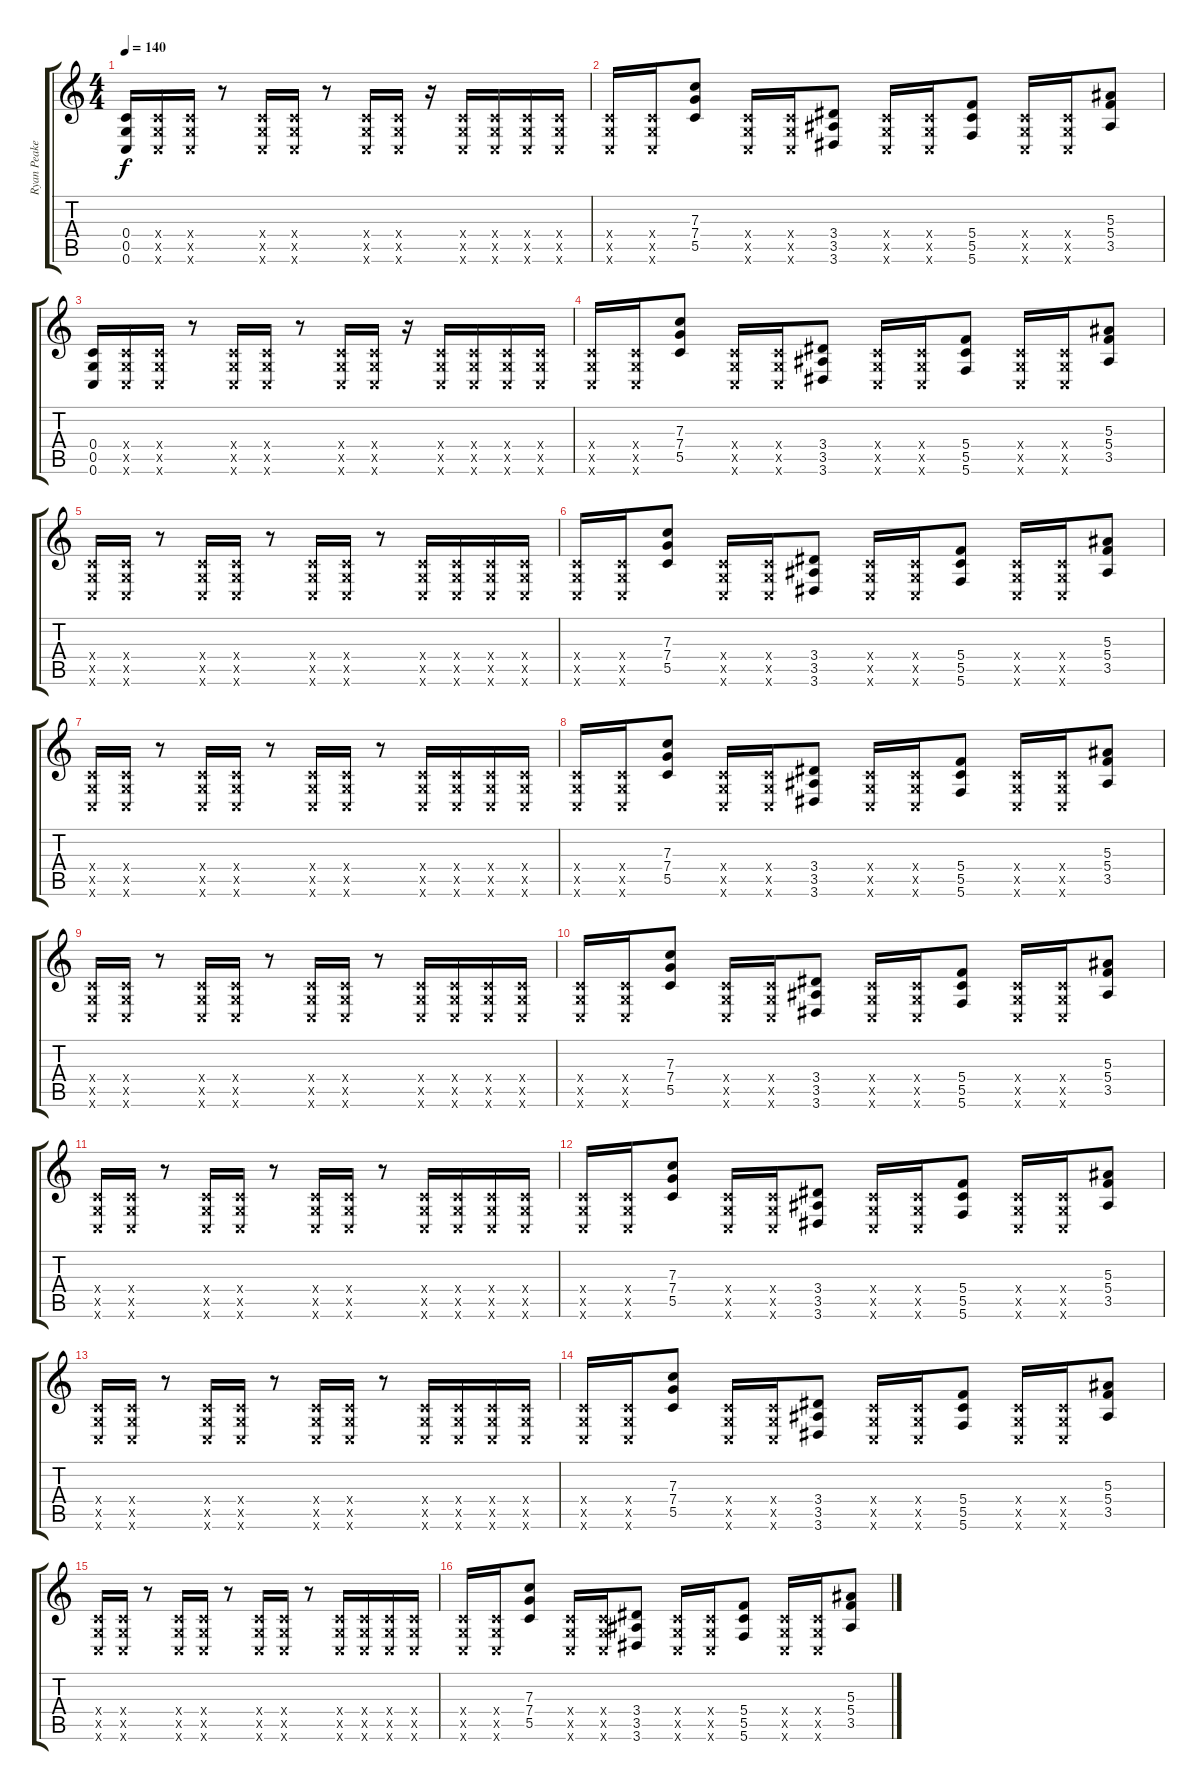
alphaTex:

\track ("Ryan Peake" "Ryan Peake") {instrument distortionguitar}
\staff {score tabs}
\tuning (D4 A3 F3 C3 G2 C2) {hide}
\ts (4 4)
\tempo 140
\clef g2
\ks c
(0.4 0.5 0.6).16{dy f} (0.4{x} 0.5{x} 0.6{x}).16 (0.4{x} 0.5{x} 0.6{x}).16 r.8 (0.4{x} 0.5{x} 0.6{x}).16 (0.4{x} 0.5{x} 0.6{x}).16 r.8 (0.4{x} 0.5{x} 0.6{x}).16 (0.4{x} 0.5{x} 0.6{x}).16 r.16 (0.4{x} 0.5{x} 0.6{x}).16 (0.4{x} 0.5{x} 0.6{x}).16 (0.4{x} 0.5{x} 0.6{x}).16 (0.4{x} 0.5{x} 0.6{x}).16 |
(0.4{x} 0.5{x} 0.6{x}).16 (0.4{x} 0.5{x} 0.6{x}).16 (7.3 7.4 5.5).8 (0.4{x} 0.5{x} 0.6{x}).16 (0.4{x} 0.5{x} 0.6{x}).16 (3.4 3.5 3.6).8 (0.4{x} 0.5{x} 0.6{x}).16 (0.4{x} 0.5{x} 0.6{x}).16 (5.4 5.5 5.6).8 (0.4{x} 0.5{x} 0.6{x}).16 (0.4{x} 0.5{x} 0.6{x}).16 (5.3 5.4 3.5).8 |
(0.4 0.5 0.6).16 (0.4{x} 0.5{x} 0.6{x}).16 (0.4{x} 0.5{x} 0.6{x}).16 r.8 (0.4{x} 0.5{x} 0.6{x}).16 (0.4{x} 0.5{x} 0.6{x}).16 r.8 (0.4{x} 0.5{x} 0.6{x}).16 (0.4{x} 0.5{x} 0.6{x}).16 r.16 (0.4{x} 0.5{x} 0.6{x}).16 (0.4{x} 0.5{x} 0.6{x}).16 (0.4{x} 0.5{x} 0.6{x}).16 (0.4{x} 0.5{x} 0.6{x}).16 |
(0.4{x} 0.5{x} 0.6{x}).16 (0.4{x} 0.5{x} 0.6{x}).16 (7.3 7.4 5.5).8 (0.4{x} 0.5{x} 0.6{x}).16 (0.4{x} 0.5{x} 0.6{x}).16 (3.4 3.5 3.6).8 (0.4{x} 0.5{x} 0.6{x}).16 (0.4{x} 0.5{x} 0.6{x}).16 (5.4 5.5 5.6).8 (0.4{x} 0.5{x} 0.6{x}).16 (0.4{x} 0.5{x} 0.6{x}).16 (5.3 5.4 3.5).8 |
(0.4{x} 0.5{x} 0.6{x}).16 (0.4{x} 0.5{x} 0.6{x}).16 r.8 (0.4{x} 0.5{x} 0.6{x}).16 (0.4{x} 0.5{x} 0.6{x}).16 r.8 (0.4{x} 0.5{x} 0.6{x}).16 (0.4{x} 0.5{x} 0.6{x}).16 r.8 (0.4{x} 0.5{x} 0.6{x}).16 (0.4{x} 0.5{x} 0.6{x}).16 (0.4{x} 0.5{x} 0.6{x}).16 (0.4{x} 0.5{x} 0.6{x}).16 |
(0.4{x} 0.5{x} 0.6{x}).16 (0.4{x} 0.5{x} 0.6{x}).16 (7.3 7.4 5.5).8 (0.4{x} 0.5{x} 0.6{x}).16 (0.4{x} 0.5{x} 0.6{x}).16 (3.4 3.5 3.6).8 (0.4{x} 0.5{x} 0.6{x}).16 (0.4{x} 0.5{x} 0.6{x}).16 (5.4 5.5 5.6).8 (0.4{x} 0.5{x} 0.6{x}).16 (0.4{x} 0.5{x} 0.6{x}).16 (5.3 5.4 3.5).8 |
(0.4{x} 0.5{x} 0.6{x}).16 (0.4{x} 0.5{x} 0.6{x}).16 r.8 (0.4{x} 0.5{x} 0.6{x}).16 (0.4{x} 0.5{x} 0.6{x}).16 r.8 (0.4{x} 0.5{x} 0.6{x}).16 (0.4{x} 0.5{x} 0.6{x}).16 r.8 (0.4{x} 0.5{x} 0.6{x}).16 (0.4{x} 0.5{x} 0.6{x}).16 (0.4{x} 0.5{x} 0.6{x}).16 (0.4{x} 0.5{x} 0.6{x}).16 |
(0.4{x} 0.5{x} 0.6{x}).16 (0.4{x} 0.5{x} 0.6{x}).16 (7.3 7.4 5.5).8 (0.4{x} 0.5{x} 0.6{x}).16 (0.4{x} 0.5{x} 0.6{x}).16 (3.4 3.5 3.6).8 (0.4{x} 0.5{x} 0.6{x}).16 (0.4{x} 0.5{x} 0.6{x}).16 (5.4 5.5 5.6).8 (0.4{x} 0.5{x} 0.6{x}).16 (0.4{x} 0.5{x} 0.6{x}).16 (5.3 5.4 3.5).8 |
(0.4{x} 0.5{x} 0.6{x}).16 (0.4{x} 0.5{x} 0.6{x}).16 r.8 (0.4{x} 0.5{x} 0.6{x}).16 (0.4{x} 0.5{x} 0.6{x}).16 r.8 (0.4{x} 0.5{x} 0.6{x}).16 (0.4{x} 0.5{x} 0.6{x}).16 r.8 (0.4{x} 0.5{x} 0.6{x}).16 (0.4{x} 0.5{x} 0.6{x}).16 (0.4{x} 0.5{x} 0.6{x}).16 (0.4{x} 0.5{x} 0.6{x}).16 |
(0.4{x} 0.5{x} 0.6{x}).16 (0.4{x} 0.5{x} 0.6{x}).16 (7.3 7.4 5.5).8 (0.4{x} 0.5{x} 0.6{x}).16 (0.4{x} 0.5{x} 0.6{x}).16 (3.4 3.5 3.6).8 (0.4{x} 0.5{x} 0.6{x}).16 (0.4{x} 0.5{x} 0.6{x}).16 (5.4 5.5 5.6).8 (0.4{x} 0.5{x} 0.6{x}).16 (0.4{x} 0.5{x} 0.6{x}).16 (5.3 5.4 3.5).8 |
(0.4{x} 0.5{x} 0.6{x}).16 (0.4{x} 0.5{x} 0.6{x}).16 r.8 (0.4{x} 0.5{x} 0.6{x}).16 (0.4{x} 0.5{x} 0.6{x}).16 r.8 (0.4{x} 0.5{x} 0.6{x}).16 (0.4{x} 0.5{x} 0.6{x}).16 r.8 (0.4{x} 0.5{x} 0.6{x}).16 (0.4{x} 0.5{x} 0.6{x}).16 (0.4{x} 0.5{x} 0.6{x}).16 (0.4{x} 0.5{x} 0.6{x}).16 |
(0.4{x} 0.5{x} 0.6{x}).16 (0.4{x} 0.5{x} 0.6{x}).16 (7.3 7.4 5.5).8 (0.4{x} 0.5{x} 0.6{x}).16 (0.4{x} 0.5{x} 0.6{x}).16 (3.4 3.5 3.6).8 (0.4{x} 0.5{x} 0.6{x}).16 (0.4{x} 0.5{x} 0.6{x}).16 (5.4 5.5 5.6).8 (0.4{x} 0.5{x} 0.6{x}).16 (0.4{x} 0.5{x} 0.6{x}).16 (5.3 5.4 3.5).8 |
(0.4{x} 0.5{x} 0.6{x}).16 (0.4{x} 0.5{x} 0.6{x}).16 r.8 (0.4{x} 0.5{x} 0.6{x}).16 (0.4{x} 0.5{x} 0.6{x}).16 r.8 (0.4{x} 0.5{x} 0.6{x}).16 (0.4{x} 0.5{x} 0.6{x}).16 r.8 (0.4{x} 0.5{x} 0.6{x}).16 (0.4{x} 0.5{x} 0.6{x}).16 (0.4{x} 0.5{x} 0.6{x}).16 (0.4{x} 0.5{x} 0.6{x}).16 |
(0.4{x} 0.5{x} 0.6{x}).16 (0.4{x} 0.5{x} 0.6{x}).16 (7.3 7.4 5.5).8 (0.4{x} 0.5{x} 0.6{x}).16 (0.4{x} 0.5{x} 0.6{x}).16 (3.4 3.5 3.6).8 (0.4{x} 0.5{x} 0.6{x}).16 (0.4{x} 0.5{x} 0.6{x}).16 (5.4 5.5 5.6).8 (0.4{x} 0.5{x} 0.6{x}).16 (0.4{x} 0.5{x} 0.6{x}).16 (5.3 5.4 3.5).8 |
(0.4{x} 0.5{x} 0.6{x}).16 (0.4{x} 0.5{x} 0.6{x}).16 r.8 (0.4{x} 0.5{x} 0.6{x}).16 (0.4{x} 0.5{x} 0.6{x}).16 r.8 (0.4{x} 0.5{x} 0.6{x}).16 (0.4{x} 0.5{x} 0.6{x}).16 r.8 (0.4{x} 0.5{x} 0.6{x}).16 (0.4{x} 0.5{x} 0.6{x}).16 (0.4{x} 0.5{x} 0.6{x}).16 (0.4{x} 0.5{x} 0.6{x}).16 |
(0.4{x} 0.5{x} 0.6{x}).16 (0.4{x} 0.5{x} 0.6{x}).16 (7.3 7.4 5.5).8 (0.4{x} 0.5{x} 0.6{x}).16 (0.4{x} 0.5{x} 0.6{x}).16 (3.4 3.5 3.6).8 (0.4{x} 0.5{x} 0.6{x}).16 (0.4{x} 0.5{x} 0.6{x}).16 (5.4 5.5 5.6).8 (0.4{x} 0.5{x} 0.6{x}).16 (0.4{x} 0.5{x} 0.6{x}).16 (5.3 5.4 3.5).8
